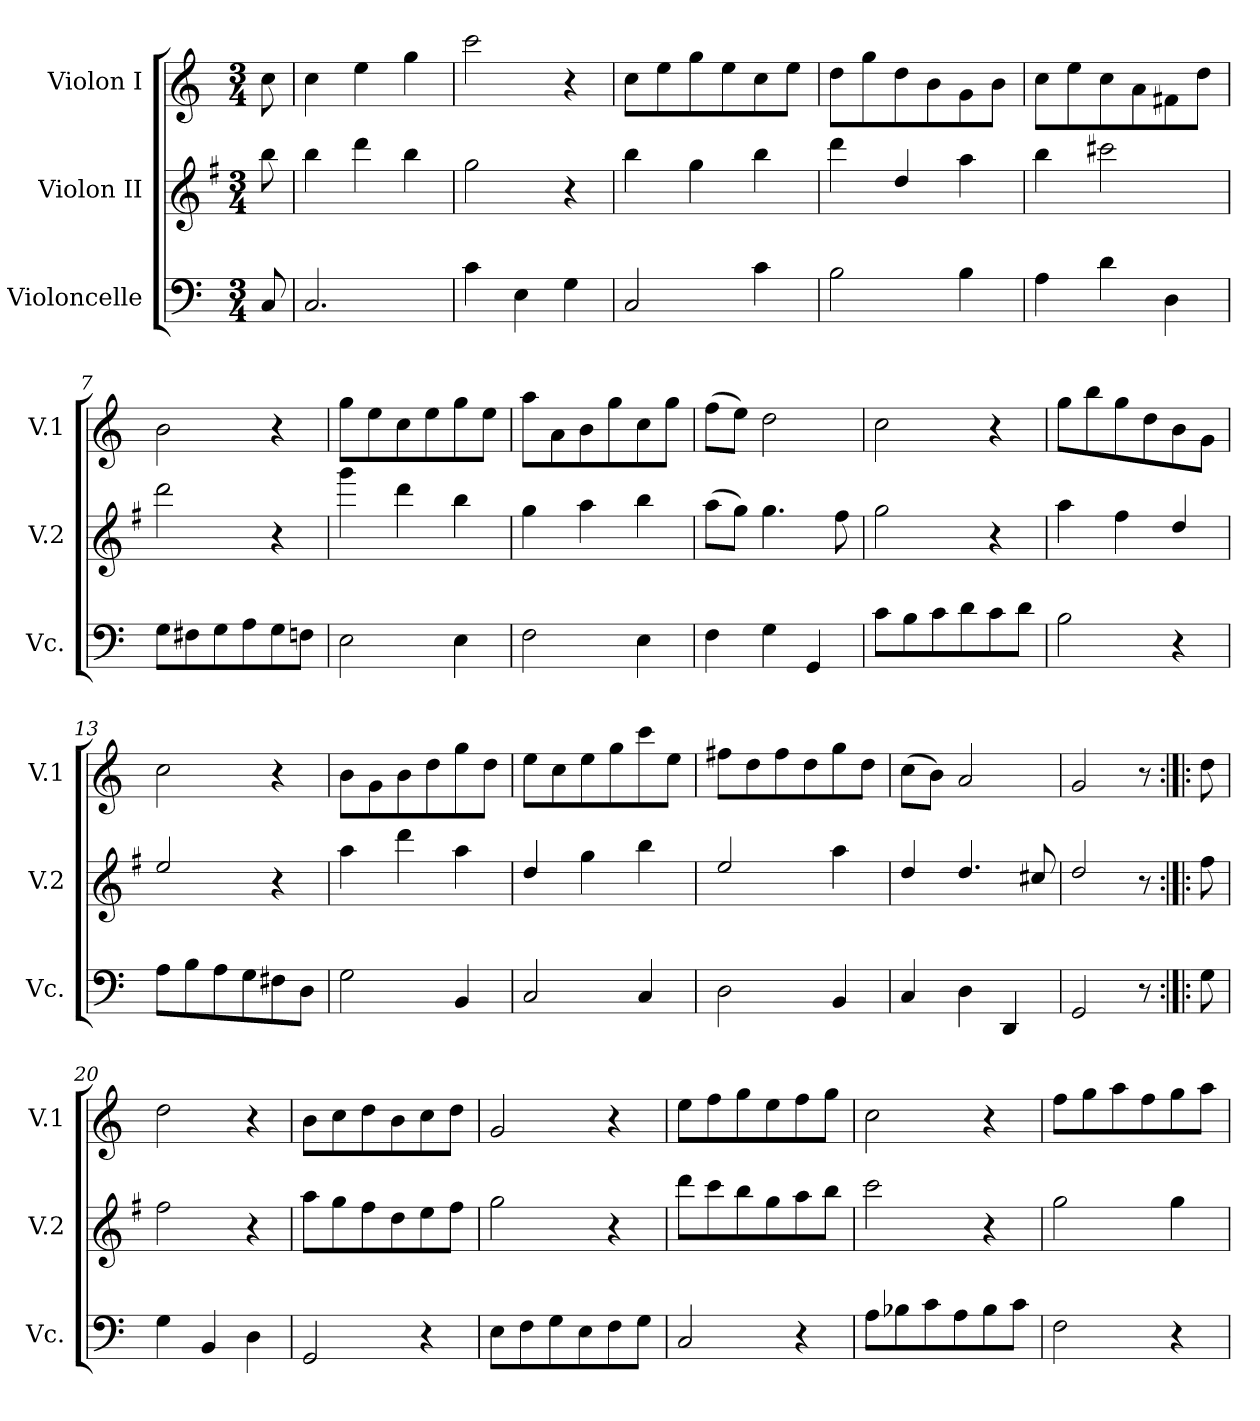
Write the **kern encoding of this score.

**kern	**kern	**kern
*part3	*part2	*part1
*staff3	*staff2	*staff1
*I"Violoncelle	*I"Violon II	*I"Violon I
*I'Vc.	*I'V.2	*I'V.1
*clefF4	*clefG2	*clefG2
*	*ITrd4c7	*
*k[]	*k[]	*k[]
*C:	*C:	*C:
*M3/4	*M3/4	*M3/4
=1	=1	=1
8C/	8ee\	8cc\
=2	=2	=2
2.C/	4ee\	4cc\
.	4gg\	4ee\
.	4ee\	4gg\
=3	=3	=3
4c\	2cc\	2ccc\
4E\	.	.
4G\	4r	4r
=4	=4	=4
2C/	4ee\	8cc\L
.	.	8ee\
.	4cc\	8gg\
.	.	8ee\
4c\	4ee\	8cc\
.	.	8ee\J
=5	=5	=5
2B\	4gg\	8dd\L
.	.	8gg\
.	4g/	8dd\
.	.	8b\
4B\	4dd\	8g\
.	.	8b\J
=6	=6	=6
4A\	4ee\	8cc\L
.	.	8ee\
4d\	2ff#X\	8cc\
.	.	8a\
4D\	.	8f#X\
.	.	8dd\J
=7	=7	=7
8G\L	2gg\	2b\
8F#X\	.	.
8G\	.	.
8A\	.	.
8G\	4r	4r
8Fn\J	.	.
=8	=8	=8
2E\	4ccc\	8gg\L
.	.	8ee\
.	4gg\	8cc\
.	.	8ee\
4E\	4ee\	8gg\
.	.	8ee\J
=9	=9	=9
2F\	4cc\	8aa\L
.	.	8a\
.	4dd\	8b\
.	.	8gg\
4E\	4ee\	8cc\
.	.	8gg\J
=10	=10	=10
4F\	(8dd\L	(8ff\L
.	8cc\J)	8ee\J)
4G\	4.cc\	2dd\
4GG/	.	.
.	8b\	.
=11	=11	=11
8c\L	2cc\	2cc\
8B\	.	.
8c\	.	.
8d\	.	.
8c\	4r	4r
8d\J	.	.
=12	=12	=12
2B\	4dd\	8gg\L
.	.	8bb\
.	4b\	8gg\
.	.	8dd\
4r	4g/	8b\
.	.	8g\J
!!LO:LB:g=z
=13	=13	=13
8A\L	2a/	2cc\
8B\	.	.
8A\	.	.
8G\	.	.
8F#X\	4r	4r
8D\J	.	.
=14	=14	=14
2G\	4dd\	8b\L
.	.	8g\
.	4gg\	8b\
.	.	8dd\
4BB/	4dd\	8gg\
.	.	8dd\J
=15	=15	=15
2C/	4g/	8ee\L
.	.	8cc\
.	4cc\	8ee\
.	.	8gg\
4C/	4ee\	8ccc\
.	.	8ee\J
=16	=16	=16
2D\	2a/	8ff#X\L
.	.	8dd\
.	.	8ff#\
.	.	8dd\
4BB/	4dd\	8gg\
.	.	8dd\J
=17	=17	=17
4C/	4g/	(8cc\L
.	.	8b\J)
4D\	4.g/	2a/
4DD/	.	.
.	8f#X/	.
=18	=18	=18
2GG/	2g/	2g/
8r	8r	8r
=19:|!|:	=19:|!|:	=19:|!|:
8G\	8b\	8dd\
=20	=20	=20
4G\	2b\	2dd\
4BB/	.	.
4D\	4r	4r
=21	=21	=21
2GG/	8dd\L	8b\L
.	8cc\	8cc\
.	8b\	8dd\
.	8g\	8b\
4r	8a\	8cc\
.	8b\J	8dd\J
=22	=22	=22
8E\L	2cc\	2g/
8F\	.	.
8G\	.	.
8E\	.	.
8F\	4r	4r
8G\J	.	.
=23	=23	=23
2C/	8gg\L	8ee\L
.	8ff\	8ff\
.	8ee\	8gg\
.	8cc\	8ee\
4r	8dd\	8ff\
.	8ee\J	8gg\J
=24	=24	=24
8A\L	2ff\	2cc\
8B-X\	.	.
8c\	.	.
8A\	.	.
8B-\	4r	4r
8c\J	.	.
!!LO:LB:g=z
=25	=25	=25
2F\	2cc\	8ff\L
.	.	8gg\
.	.	8aa\
.	.	8ff\
4r	4cc\	8gg\
.	.	8aa\J
=	=	=
*-	*-	*-
